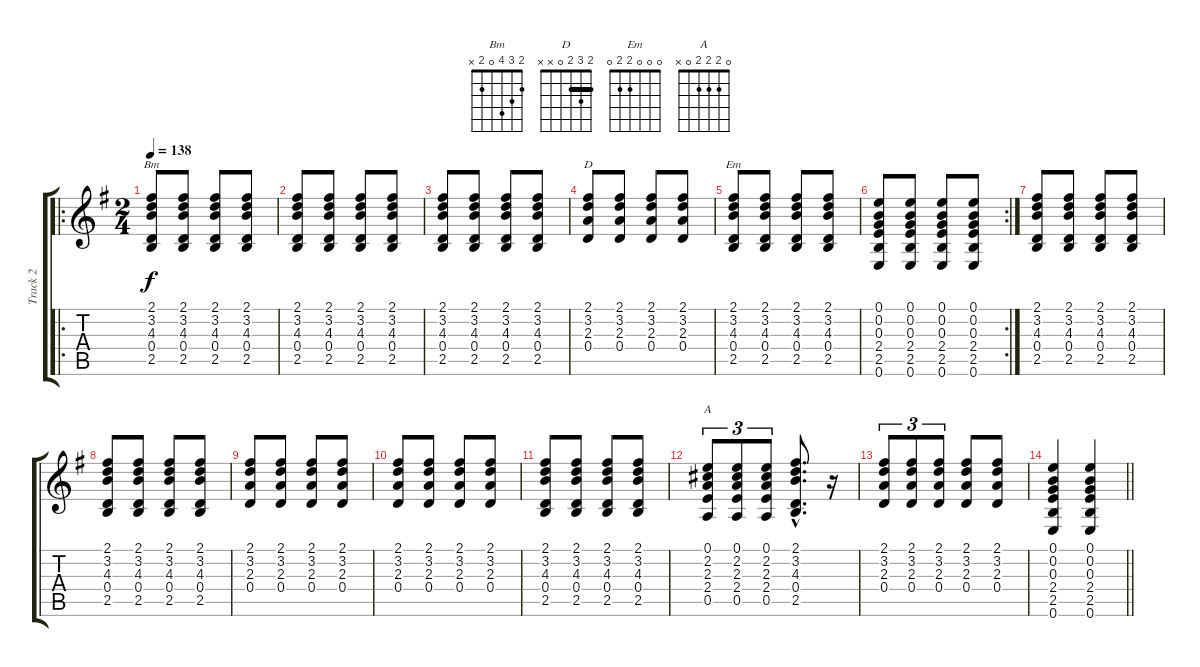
\track ("Track 2" "Track 2") {instrument acousticguitarnylon}
\staff {score tabs}
\tuning (E4 B3 G3 D3 A2 E2) {hide}
\chord ("Bm" 2 3 4 0 2 x)
\chord ("D" 2 3 2 0 x x) {barre 2}
\chord ("Em" 0 0 0 2 2 0)
\chord ("A" 0 2 2 2 0 x)
\ro
\ts (2 4)
\tempo 138
\clef g2
\ks eminor
(2.1 3.2 4.3 0.4 2.5).8{ch "Bm" dy f} (2.1 3.2 4.3 0.4 2.5).8 (2.1 3.2 4.3 0.4 2.5).8 (2.1 3.2 4.3 0.4 2.5).8 |
(2.1 3.2 4.3 0.4 2.5).8 (2.1 3.2 4.3 0.4 2.5).8 (2.1 3.2 4.3 0.4 2.5).8 (2.1 3.2 4.3 0.4 2.5).8 |
(2.1 3.2 4.3 0.4 2.5).8 (2.1 3.2 4.3 0.4 2.5).8 (2.1 3.2 4.3 0.4 2.5).8 (2.1 3.2 4.3 0.4 2.5).8 |
(2.1 3.2 2.3 0.4).8{ch "D"} (2.1 3.2 2.3 0.4).8 (2.1 3.2 2.3 0.4).8 (2.1 3.2 2.3 0.4).8 |
(2.1 3.2 4.3 0.4 2.5).8{ch "Em"} (2.1 3.2 4.3 0.4 2.5).8 (2.1 3.2 4.3 0.4 2.5).8 (2.1 3.2 4.3 0.4 2.5).8 |
\rc 2
(0.1 0.2 0.3 2.4 2.5 0.6).8 (0.1 0.2 0.3 2.4 2.5 0.6).8 (0.1 0.2 0.3 2.4 2.5 0.6).8 (0.1 0.2 0.3 2.4 2.5 0.6).8 |
(2.1 3.2 4.3 0.4 2.5).8 (2.1 3.2 4.3 0.4 2.5).8 (2.1 3.2 4.3 0.4 2.5).8 (2.1 3.2 4.3 0.4 2.5).8 |
(2.1 3.2 4.3 0.4 2.5).8 (2.1 3.2 4.3 0.4 2.5).8 (2.1 3.2 4.3 0.4 2.5).8 (2.1 3.2 4.3 0.4 2.5).8 |
(2.1 3.2 2.3 0.4).8 (2.1 3.2 2.3 0.4).8 (2.1 3.2 2.3 0.4).8 (2.1 3.2 2.3 0.4).8 |
(2.1 3.2 2.3 0.4).8 (2.1 3.2 2.3 0.4).8 (2.1 3.2 2.3 0.4).8 (2.1 3.2 2.3 0.4).8 |
(2.1 3.2 4.3 0.4 2.5).8 (2.1 3.2 4.3 0.4 2.5).8 (2.1 3.2 4.3 0.4 2.5).8 (2.1 3.2 4.3 0.4 2.5).8 |
(0.1 2.2 2.3 2.4 0.5).8{tu (3 2) ch "A"} (0.1 2.2 2.3 2.4 0.5).8{tu (3 2)} (0.1 2.2 2.3 2.4 0.5).8{tu (3 2)} (2.1{hac} 3.2{hac} 4.3{hac} 0.4{hac} 2.5{hac}).8{d} r.16 |
(2.1 3.2 2.3 0.4).8{tu (3 2)} (2.1 3.2 2.3 0.4).8{tu (3 2)} (2.1 3.2 2.3 0.4).8{tu (3 2)} (2.1 3.2 2.3 0.4).8 (2.1 3.2 2.3 0.4).8 |
\barLineRight lightlight
(0.1 0.2 0.3 2.4 2.5 0.6).4 (0.1 0.2 0.3 2.4 2.5 0.6).4
